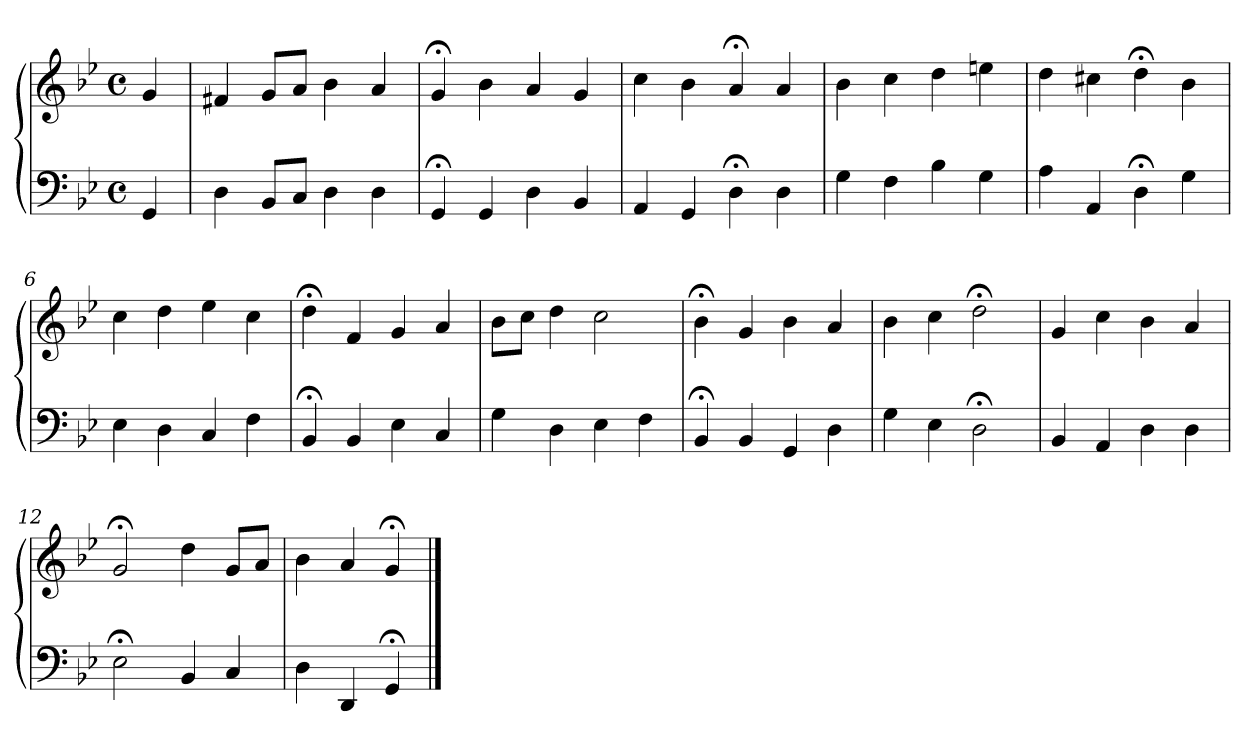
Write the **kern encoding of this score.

**kern	**kern
*part1	*part1
*staff2	*staff1
*clefF4	*clefG2
*k[b-e-]	*k[b-e-]
*M4/4	*M4/4
*met(c)	*met(c)
=	=
4GG	4g
=1	=1
4D	4f#X
8BB-L	8gL
8CJ	8aJ
4D	4b-
4D	4a
=2	=2
4GG;<	4g;<
4GG	4b-
4D	4a
4BB-	4g
=3	=3
4AA	4cc
4GG	4b-
4D;<	4a;<
4D	4a
=4	=4
4G	4b-
4F	4cc
4B-	4dd
4G	4een
=5	=5
4A	4dd
4AA	4cc#X
4D;<	4dd;<
4G	4b-
=6	=6
4E-	4cc
4D	4dd
4C	4ee-
4F	4cc
!!LO:LB:g=z
=7	=7
4BB-;<	4dd;<
4BB-	4f
4E-	4g
4C	4a
=8	=8
4G	8b-L
.	8ccJ
4D	4dd
4E-	2cc
4F	.
=9	=9
4BB-;<	4b-;<
4BB-	4g
4GG	4b-
4D	4a
=10	=10
4G	4b-
4E-	4cc
2D;<	2dd;<
=11	=11
4BB-	4g
4AA	4cc
4D	4b-
4D	4a
=12	=12
2E-;<	2g;<
4BB-	4dd
4C	8gL
.	8aJ
=13	=13
4D	4b-
4DD	4a
4GG;<	4g;<
==	==
*-	*-
